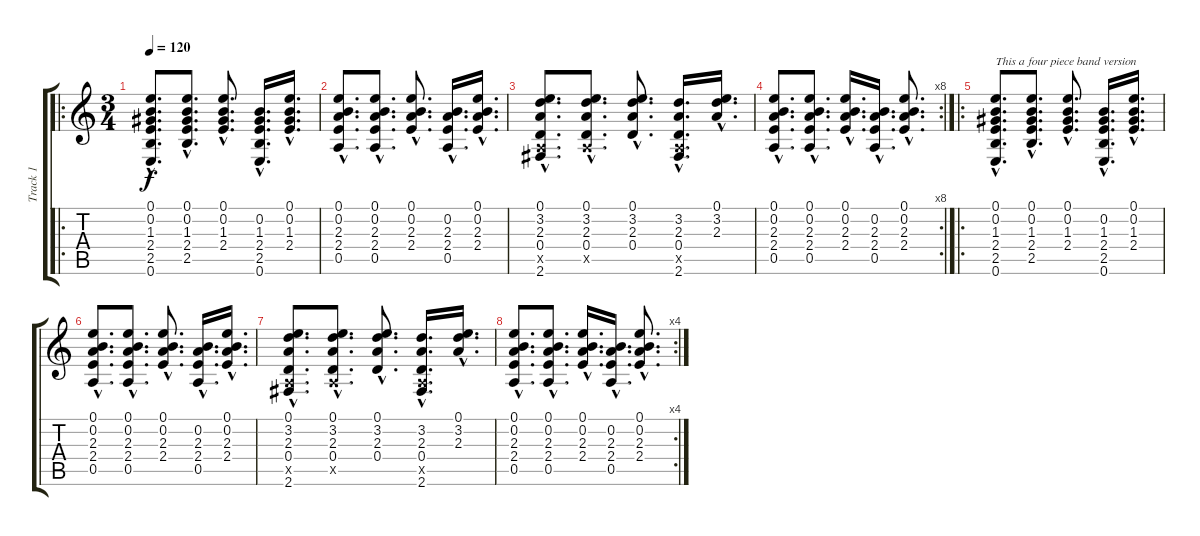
\track ("Track 1" "Track 1") {instrument acousticguitarsteel}
\staff {score tabs}
\tuning (E4 B3 G3 D3 A2 E2) {hide}
\ro
\ts (3 4)
\tempo 120
\clef g2
\ks c
(0.1{hac} 0.2{hac} 1.3{hac} 2.4{hac} 2.5{hac} 0.6{hac}).8{d dy f} (0.1{hac} 0.2{hac} 1.3{hac} 2.4{hac} 2.5{hac}).8{d} (0.1{hac} 0.2{hac} 1.3{hac} 2.4{hac}).8{d} (0.2{hac} 1.3{hac} 2.4{hac} 2.5{hac} 0.6{hac}).16{d} (0.1{hac} 0.2{hac} 1.3{hac} 2.4{hac}).16{d} |
(0.1{hac} 0.2{hac} 2.3{hac} 2.4{hac} 0.5{hac}).8{d} (0.1{hac} 0.2{hac} 2.3{hac} 2.4{hac} 0.5{hac}).8{d} (0.1{hac} 0.2{hac} 2.3{hac} 2.4{hac}).8{d} (0.2{hac} 2.3{hac} 2.4{hac} 0.5{hac}).16{d} (0.1{hac} 0.2{hac} 2.3{hac} 2.4{hac}).16{d} |
(0.1{hac} 3.2{hac} 2.3{hac} 0.4{hac} 0.5{hac x} 2.6{hac}).8{d} (0.1{hac} 3.2{hac} 2.3{hac} 0.4{hac} 0.5{hac x}).8{d} (0.1{hac} 3.2{hac} 2.3{hac} 0.4{hac}).8{d} (3.2{hac} 2.3{hac} 0.4{hac} 0.5{hac x} 2.6{hac}).16{d} (0.1{hac} 3.2{hac} 2.3{hac}).16{d} |
\rc 8
(0.1{hac} 0.2{hac} 2.3{hac} 2.4{hac} 0.5{hac}).8{d} (0.1{hac} 0.2{hac} 2.3{hac} 2.4{hac} 0.5{hac}).8{d} (0.1{hac} 0.2{hac} 2.3{hac} 2.4{hac}).16{d} (0.2{hac} 2.3{hac} 2.4{hac} 0.5{hac}).16{d} (0.1{hac} 0.2{hac} 2.3{hac} 2.4{hac}).8{d} |
\ro
(0.1{hac} 0.2{hac} 1.3{hac} 2.4{hac} 2.5{hac} 0.6{hac}).8{d txt "This a four piece band version"} (0.1{hac} 0.2{hac} 1.3{hac} 2.4{hac} 2.5{hac}).8{d} (0.1{hac} 0.2{hac} 1.3{hac} 2.4{hac}).8{d} (0.2{hac} 1.3{hac} 2.4{hac} 2.5{hac} 0.6{hac}).16{d} (0.1{hac} 0.2{hac} 1.3{hac} 2.4{hac}).16{d} |
(0.1{hac} 0.2{hac} 2.3{hac} 2.4{hac} 0.5{hac}).8{d} (0.1{hac} 0.2{hac} 2.3{hac} 2.4{hac} 0.5{hac}).8{d} (0.1{hac} 0.2{hac} 2.3{hac} 2.4{hac}).8{d} (0.2{hac} 2.3{hac} 2.4{hac} 0.5{hac}).16{d} (0.1{hac} 0.2{hac} 2.3{hac} 2.4{hac}).16{d} |
(0.1{hac} 3.2{hac} 2.3{hac} 0.4{hac} 0.5{hac x} 2.6{hac}).8{d} (0.1{hac} 3.2{hac} 2.3{hac} 0.4{hac} 0.5{hac x}).8{d} (0.1{hac} 3.2{hac} 2.3{hac} 0.4{hac}).8{d} (3.2{hac} 2.3{hac} 0.4{hac} 0.5{hac x} 2.6{hac}).16{d} (0.1{hac} 3.2{hac} 2.3{hac}).16{d} |
\rc 4
(0.1{hac} 0.2{hac} 2.3{hac} 2.4{hac} 0.5{hac}).8{d} (0.1{hac} 0.2{hac} 2.3{hac} 2.4{hac} 0.5{hac}).8{d} (0.1{hac} 0.2{hac} 2.3{hac} 2.4{hac}).16{d} (0.2{hac} 2.3{hac} 2.4{hac} 0.5{hac}).16{d} (0.1{hac} 0.2{hac} 2.3{hac} 2.4{hac}).8{d}
